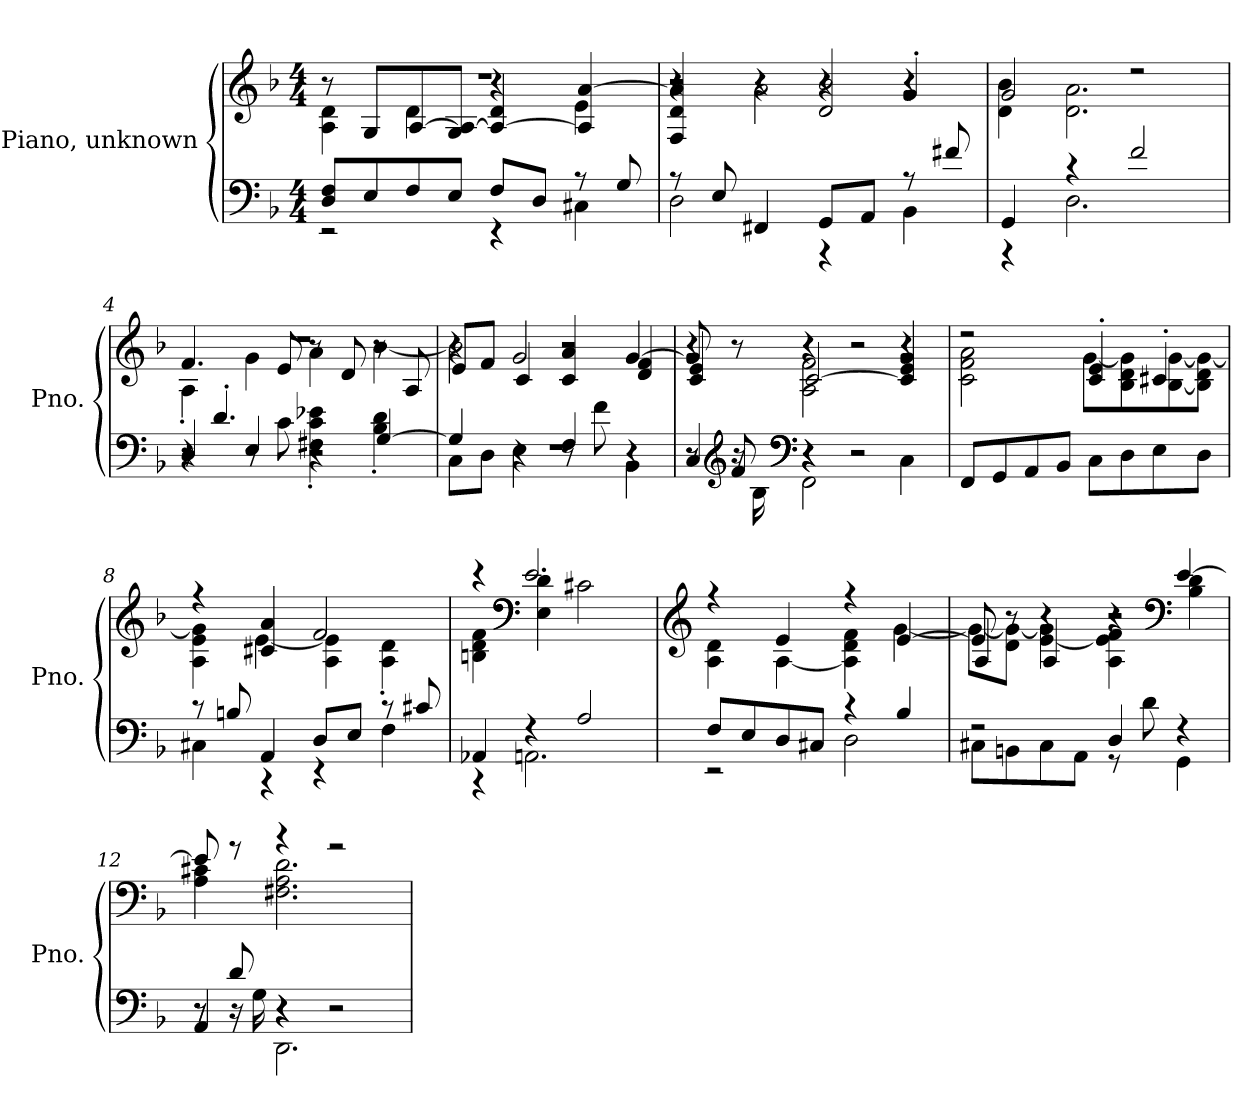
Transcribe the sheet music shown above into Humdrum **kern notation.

**kern	**kern
*part1	*part1
*staff2	*staff1
*I"Piano, unknown	*
*I'Pno.	*
*clefF4	*clefG2
*k[b-]	*k[b-]
*M4/4	*M4/4
*MM120	*MM120
=1	=1
*^	*^
*	*	*	*^
8D/ 8F/L	2r	1r	4A\ 4d\	8r
8E/	.	.	.	8G/L
8F/	.	.	4d\	[8A/
8E/J	.	.	.	8G/ 8A/_J
8F/L	4r	.	4r	4A/_ 4d/
8D/J	.	.	.	.
8r	4C#X\	.	4e\	4A/] [4a/
8G/	.	.	.	.
=2	=2	=2	=2	=2
8r	2D\	2r	4r	4F/ 4d/ 4a/]
8E/	.	.	.	.
4FF#X/	.	.	2a\	4r
8GG/L	4r	2d/ 2b-/	.	4r
8AA/J	.	.	.	.
8r	4BB-\	.	4r	4g'/
8f#X/	.	.	.	.
*	*	*	*v	*v
=3	=3	=3	=3
4GG/	4r	2g/	4d\ 4b-\
4r	2.D\	.	2.d\ 2.a\
2f/	.	2r	.
=4	=4	=4	=4
*	*^	*	*^
8r	4r	4D/	1r	4A'\	4.f/
4.d'/	.	.	.	.	.
.	8r	4E/	.	4g\	.
.	8c\	.	.	.	8e/
2r	4F#X\' 4c\' 4e-X\'	4r	.	4a\	8r
.	.	.	.	.	8d/
.	4B-\' 4d\'	[4G/	.	[4b-\	8r
.	.	.	.	.	8A/
!!LO:LB:g=z	!!	!!
=5	=5	=5	=5	=5	=5
1r	8C\L	4G/]	4r	2b-\]	8e/L
.	8D\J	.	.	.	8f/J
.	4E\	4r	2g/	.	4c/
.	8r	4F/	.	2r	4c/ 4a/
.	8f\	.	.	.	.
.	4BB-\	4r	[4g/	.	4d/ 4f/
=6	=6	=6	=6	=6	=6
8r	8r	4C/	8g/]	4r	4c/ 4e/
*clefG2	*	*	*	*	*
8f/	16r	.	8r	.	.
.	16B-\	.	.	.	.
*clefF4	*	*	*	*	*
4r	2FF\	4r	4r	2A\ 2f\	[2c/
2r	.	2r	2r	.	.
.	4C\	.	.	4r	4c/] 4e/ 4g/
*v	*v	*v	*	*	*
*	*	*v	*v
=7	=7	=7
8FF/L	2r	2c\ 2f\ 2a\
8GG/	.	.
8AA/	.	.
8BB-/J	.	.
8C\L	4c/' 4e/'	[8g\L
8D\	.	8B-\ 8d\ 8g\]
8E\	4c#X'/	[8B-\ [8g\
8D\J	.	8B-\] 8d\ 8g\_J
=8	=8	=8
*^	*	*
8r	4C#X\	4r	4A\ 4e\ 4g\]
8Bn/	.	.	.
4AA/	4r	4c#X/ 4a/	[4e\
8D/L	4r	2f/	4A\ 4e\]
8E/J	.	.	.
8r	4F\	.	4A\' 4d\'
8c#X/	.	.	.
!!LO:LB:g=z	!!
=9	=9	=9	=9
4AA-X/	4r	4r	4Bn\ 4d\ 4f\
*	*	*clefF4	*
4r	2.AAn\	2.e/	4E\ 4d\
2A/	.	.	2c#X\
=10	=10	=10	=10
*	*	*clefG2	*
8F/L	2r	4r	4A\ 4d\
8E/	.	.	.
8D/	.	4e/	[4A\
8C#X/J	.	.	.
4r	2D\	4r	4A\] 4d\ 4f\
4B-/	.	[4e/	[4g\
=11	=11	=11	=11
*	*	*	*^
2r	8C#X\L	8e/]	8g\L_	4A/
.	8BBn\	8r	8d\ 8g\_J	.
.	8C#\	4r	[4e\ 4g\]	4A/
.	8AA\J	.	.	.
4D/	8r	4r	4A\ 4e\] 4f\	2r
.	8d\	.	.	.
*	*	*clefF4	*	*
4r	4GG\	[4e/	4B-\ 4d\	.
*	*	*	*v	*v
=12	=12	=12	=12
*	*^	*	*
8r	8r	4AA/	8e/]	4A\ 4c#X\
8d/	16r	.	8r	.
.	16G\	.	.	.
4r	2.DD\	4r	4r	2.F#X\ 2.A\ 2.d\
2r	.	2r	2r	.
*v	*v	*v	*	*
*	*v	*v
=	=
*-	*-
